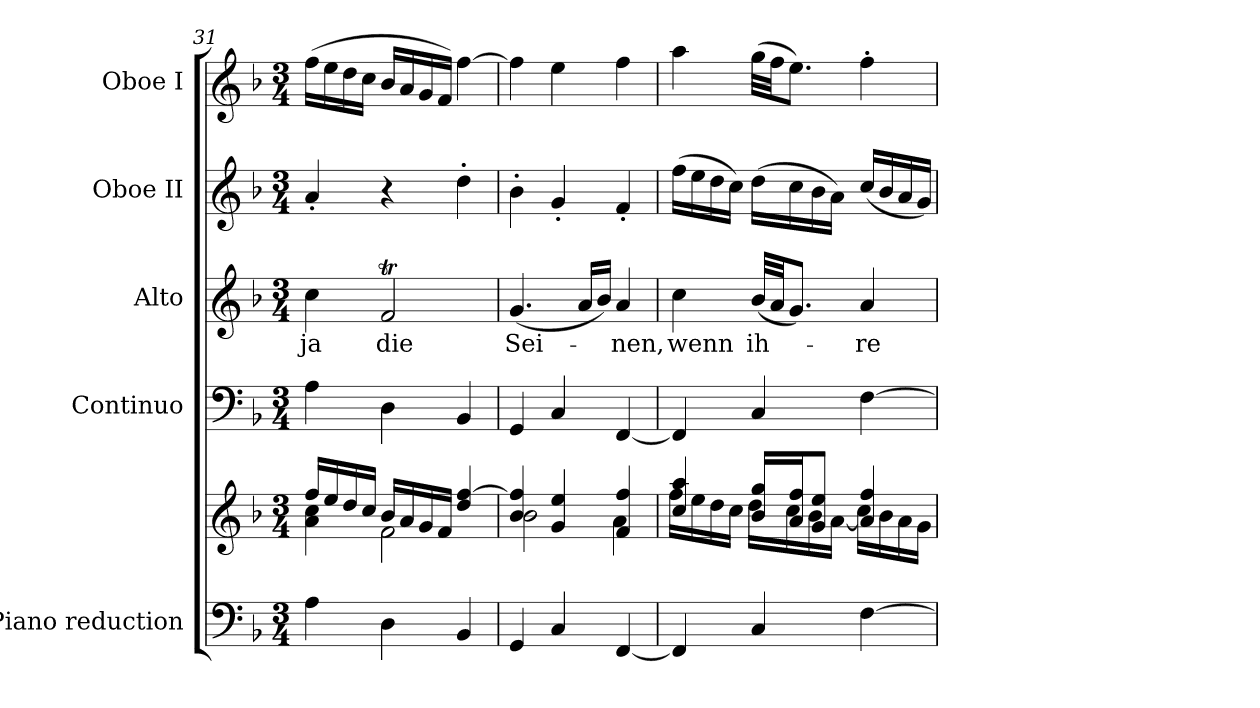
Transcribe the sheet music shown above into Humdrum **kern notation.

**kern	**kern	**kern	**kern	**text	**kern	**kern
*part5	*part5	*part4	*part3	*part3	*part2	*part1
*staff6	*staff5	*staff4	*staff3	*staff3	*staff2	*staff1
*I"Piano reduction	*	*I"Continuo	*I"Alto	*	*I"Oboe II	*I"Oboe I
*I'Pno	*	*	*	*	*I'Ob	*I'Ob
*clefF4	*clefG2	*clefF4	*clefG2	*	*clefG2	*clefG2
*k[b-]	*k[b-]	*k[b-]	*k[b-]	*	*k[b-]	*k[b-]
*M3/4	*M3/4	*M3/4	*M3/4	*	*M3/4	*M3/4
=31	=31	=31	=31	=31	=31	=31
*	*^	*	*	*	*	*
!	!	!	!	!	!LO:LY:b	!	!
4A\	16ff/LL	4a\ 4cc\	4A\	4cc\	ja	4a'/	(16ff\LL
.	16ee/	.	.	.	.	.	16ee\
.	16dd/	.	.	.	.	.	16dd\
.	16cc/JJ	.	.	.	.	.	16cc\JJ
!	!	!	!	!	!LO:LY:b	!	!
4D\	16b-/LL	2f\	4D\	2fT/	die	4r	16b-/LL
.	16a/	.	.	.	.	.	16a/
.	16g/	.	.	.	.	.	16g/
.	16f/JJ	.	.	.	.	.	16f/JJ)
4BB-/	4dd/ [4ff/	.	4BB-/	.	.	4dd'\	[4ff\
=32	=32	=32	=32	=32	=32	=32	=32
!	!	!	!	!	!LO:LY:b	!	!
4GG/	4b-/ 4ff/]	2b-\	4GG/	(4.g/	Sei-	4b-'\	4ff\]
4C/	4g/ 4ee/	.	4C/	.	.	4g'/	4ee\
.	.	.	.	16a/LL	.	.	.
.	.	.	.	16b-/JJ)	.	.	.
!	!	!	!	!	!LO:LY:b	!	!
[4FF/	4f/ 4ff/	4a\	[4FF/	4a/	-nen,	4f'/	4ff\
=33	=33	=33	=33	=33	=33	=33	=33
!	!	!	!	!	!LO:LY:b	!	!
4FF/]	4cc/ 4aa/	16ff\LL	4FF/]	4cc\	wenn	(16ff\LL	4aa\
.	.	16ee\	.	.	.	16ee\	.
.	.	16dd\	.	.	.	16dd\	.
.	.	16cc\JJ	.	.	.	16cc\JJ)	.
!	!	!	!	!	!LO:LY:b	!	!
4C/	16b-/ 16gg/LL	16dd\LL	4C/	(32b-/LLL	ih-	(16dd\LL	(32gg\LLL
.	.	.	.	32a/JJ	.	.	32ff\JJ
.	16a/ 16ff/J	16cc\	.	8.g/J)	.	16cc\	8.ee\J)
.	8g/ 8ee/J	16b-\	.	.	.	16b-\	.
.	.	[16a\JJ	.	.	.	16a\JJ)	.
!	!	!	!	!	!LO:LY:b	!	!
[4F\	4a/] 4ff/	16cc\LL	[4F\	4a/	-re	(16cc/LL	4ff'\
.	.	16b-\	.	.	.	16b-/	.
.	.	16a\	.	.	.	16a/	.
.	.	16g\JJ	.	.	.	16g/JJ)	.
*	*v	*v	*	*	*	*	*
=	=	=	=	=	=	=
*-	*-	*-	*-	*-	*-	*-
